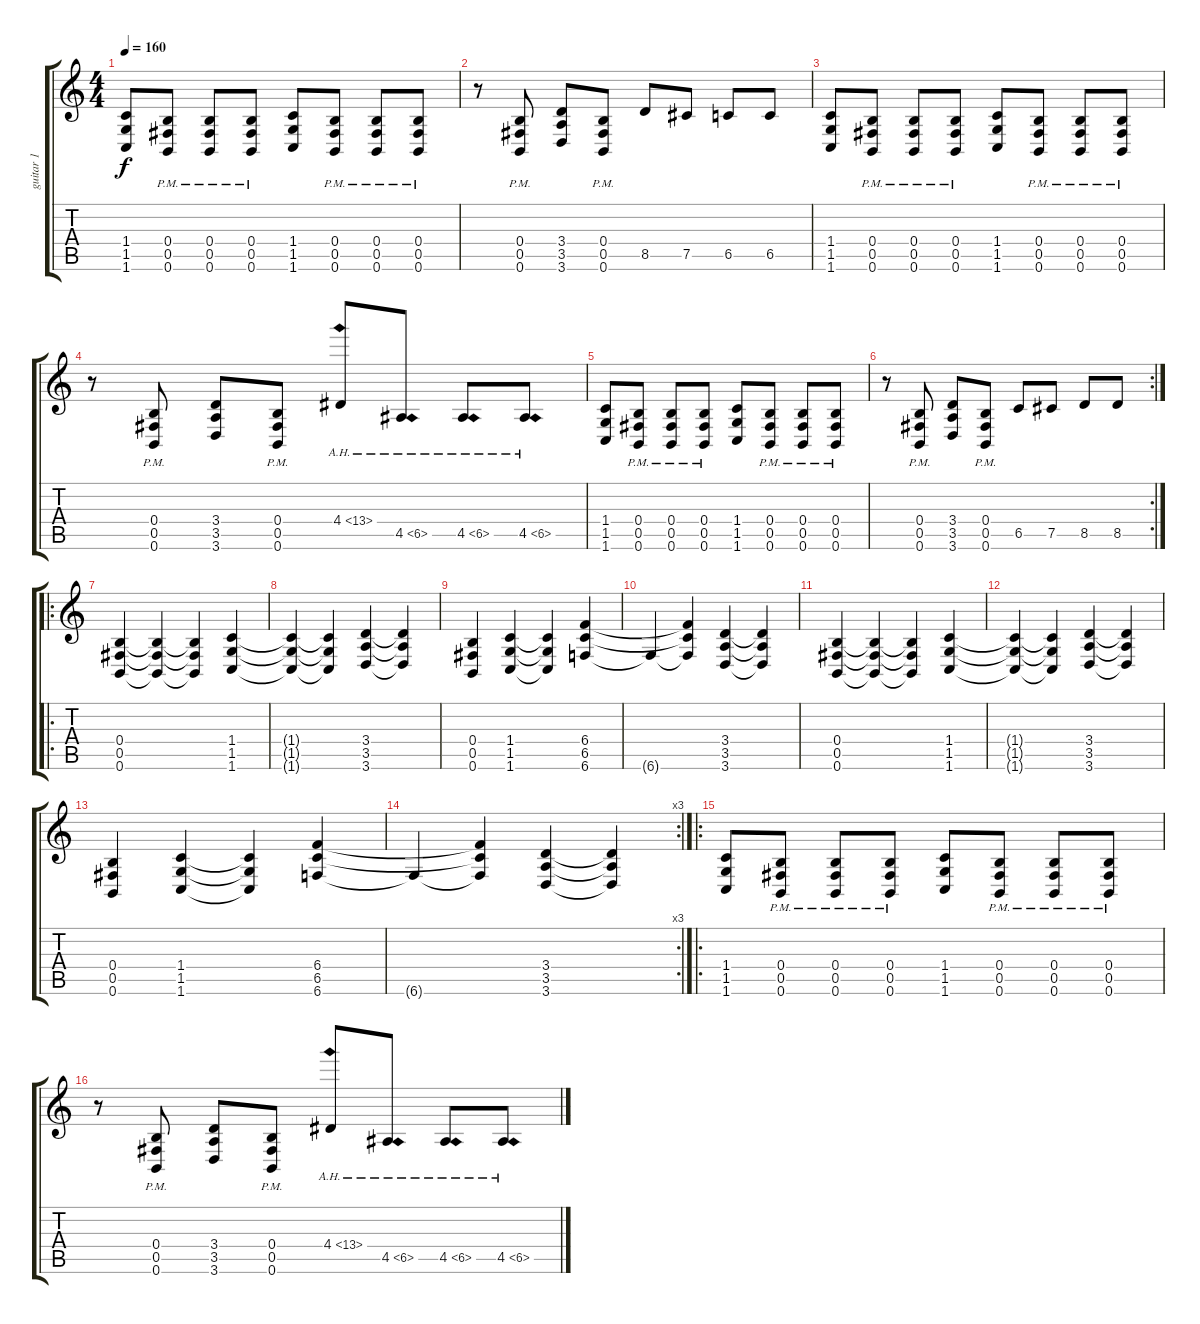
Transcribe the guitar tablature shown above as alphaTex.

\track ("guitar 1" "guitar 1") {instrument overdrivenguitar}
\staff {score tabs}
\tuning (Db4 Ab3 E3 B2 Gb2 B1) {hide}
\ts (4 4)
\tempo 160
\clef g2
\ks c
(1.4 1.5 1.6).8{dy f} (0.4 0.5 0.6{pm}).8 (0.4 0.5 0.6{pm}).8 (0.4 0.5 0.6{pm}).8 (1.4 1.5 1.6).8 (0.4 0.5 0.6{pm}).8 (0.4 0.5 0.6{pm}).8 (0.4 0.5 0.6{pm}).8 |
r.8 (0.4 0.5 0.6{pm}).8 (3.4 3.5 3.6).8 (0.4 0.5 0.6{pm}).8 8.5.8 7.5.8 6.5.8 6.5.8 |
(1.4 1.5 1.6).8 (0.4 0.5 0.6{pm}).8 (0.4 0.5 0.6{pm}).8 (0.4 0.5 0.6{pm}).8 (1.4 1.5 1.6).8 (0.4 0.5 0.6{pm}).8 (0.4 0.5 0.6{pm}).8 (0.4 0.5 0.6{pm}).8 |
r.8 (0.4 0.5 0.6{pm}).8 (3.4 3.5 3.6).8 (0.4 0.5 0.6{pm}).8 4.4{ah 9}.8 4.5{ah 2}.8 4.5{ah 2}.8 4.5{ah 2}.8 |
(1.4 1.5 1.6).8 (0.4 0.5 0.6{pm}).8 (0.4 0.5 0.6{pm}).8 (0.4 0.5 0.6{pm}).8 (1.4 1.5 1.6).8 (0.4 0.5 0.6{pm}).8 (0.4 0.5 0.6{pm}).8 (0.4 0.5 0.6{pm}).8 |
\rc 2
r.8 (0.4 0.5 0.6{pm}).8 (3.4 3.5 3.6).8 (0.4 0.5 0.6{pm}).8 6.5.8 7.5.8 8.5.8 8.5.8 |
\ro
(0.4 0.5 0.6).4 (0.4{t} 0.5{t} 0.6{t}).4 (0.4{t} 0.5{t} 0.6{t}).4 (1.4 1.5 1.6).4 |
(1.4{t} 1.5{t} 1.6{t}).4 (1.4{t} 1.5{t} 1.6{t}).4 (3.4 3.5 3.6).4 (3.4{t} 3.5{t} 3.6{t}).4 |
(0.4 0.5 0.6).4 (1.4 1.5 1.6).4 (1.4{t} 1.5{t} 1.6{t}).4 (6.4 6.5 6.6).4 |
6.6{t}.4 (6.4{t} 6.5{t} 6.6{t}).4 (3.4 3.5 3.6).4 (3.4{t} 3.5{t} 3.6{t}).4 |
(0.4 0.5 0.6).4 (0.4{t} 0.5{t} 0.6{t}).4 (0.4{t} 0.5{t} 0.6{t}).4 (1.4 1.5 1.6).4 |
(1.4{t} 1.5{t} 1.6{t}).4 (1.4{t} 1.5{t} 1.6{t}).4 (3.4 3.5 3.6).4 (3.4{t} 3.5{t} 3.6{t}).4 |
(0.4 0.5 0.6).4 (1.4 1.5 1.6).4 (1.4{t} 1.5{t} 1.6{t}).4 (6.4 6.5 6.6).4 |
\rc 3
6.6{t}.4 (6.4{t} 6.5{t} 6.6{t}).4 (3.4 3.5 3.6).4 (3.4{t} 3.5{t} 3.6{t}).4 |
\ro
(1.4 1.5 1.6).8 (0.4 0.5 0.6{pm}).8 (0.4 0.5 0.6{pm}).8 (0.4 0.5 0.6{pm}).8 (1.4 1.5 1.6).8 (0.4 0.5 0.6{pm}).8 (0.4 0.5 0.6{pm}).8 (0.4 0.5 0.6{pm}).8 |
r.8 (0.4 0.5 0.6{pm}).8 (3.4 3.5 3.6).8 (0.4 0.5 0.6{pm}).8 4.4{ah 9}.8 4.5{ah 2}.8 4.5{ah 2}.8 4.5{ah 2}.8
